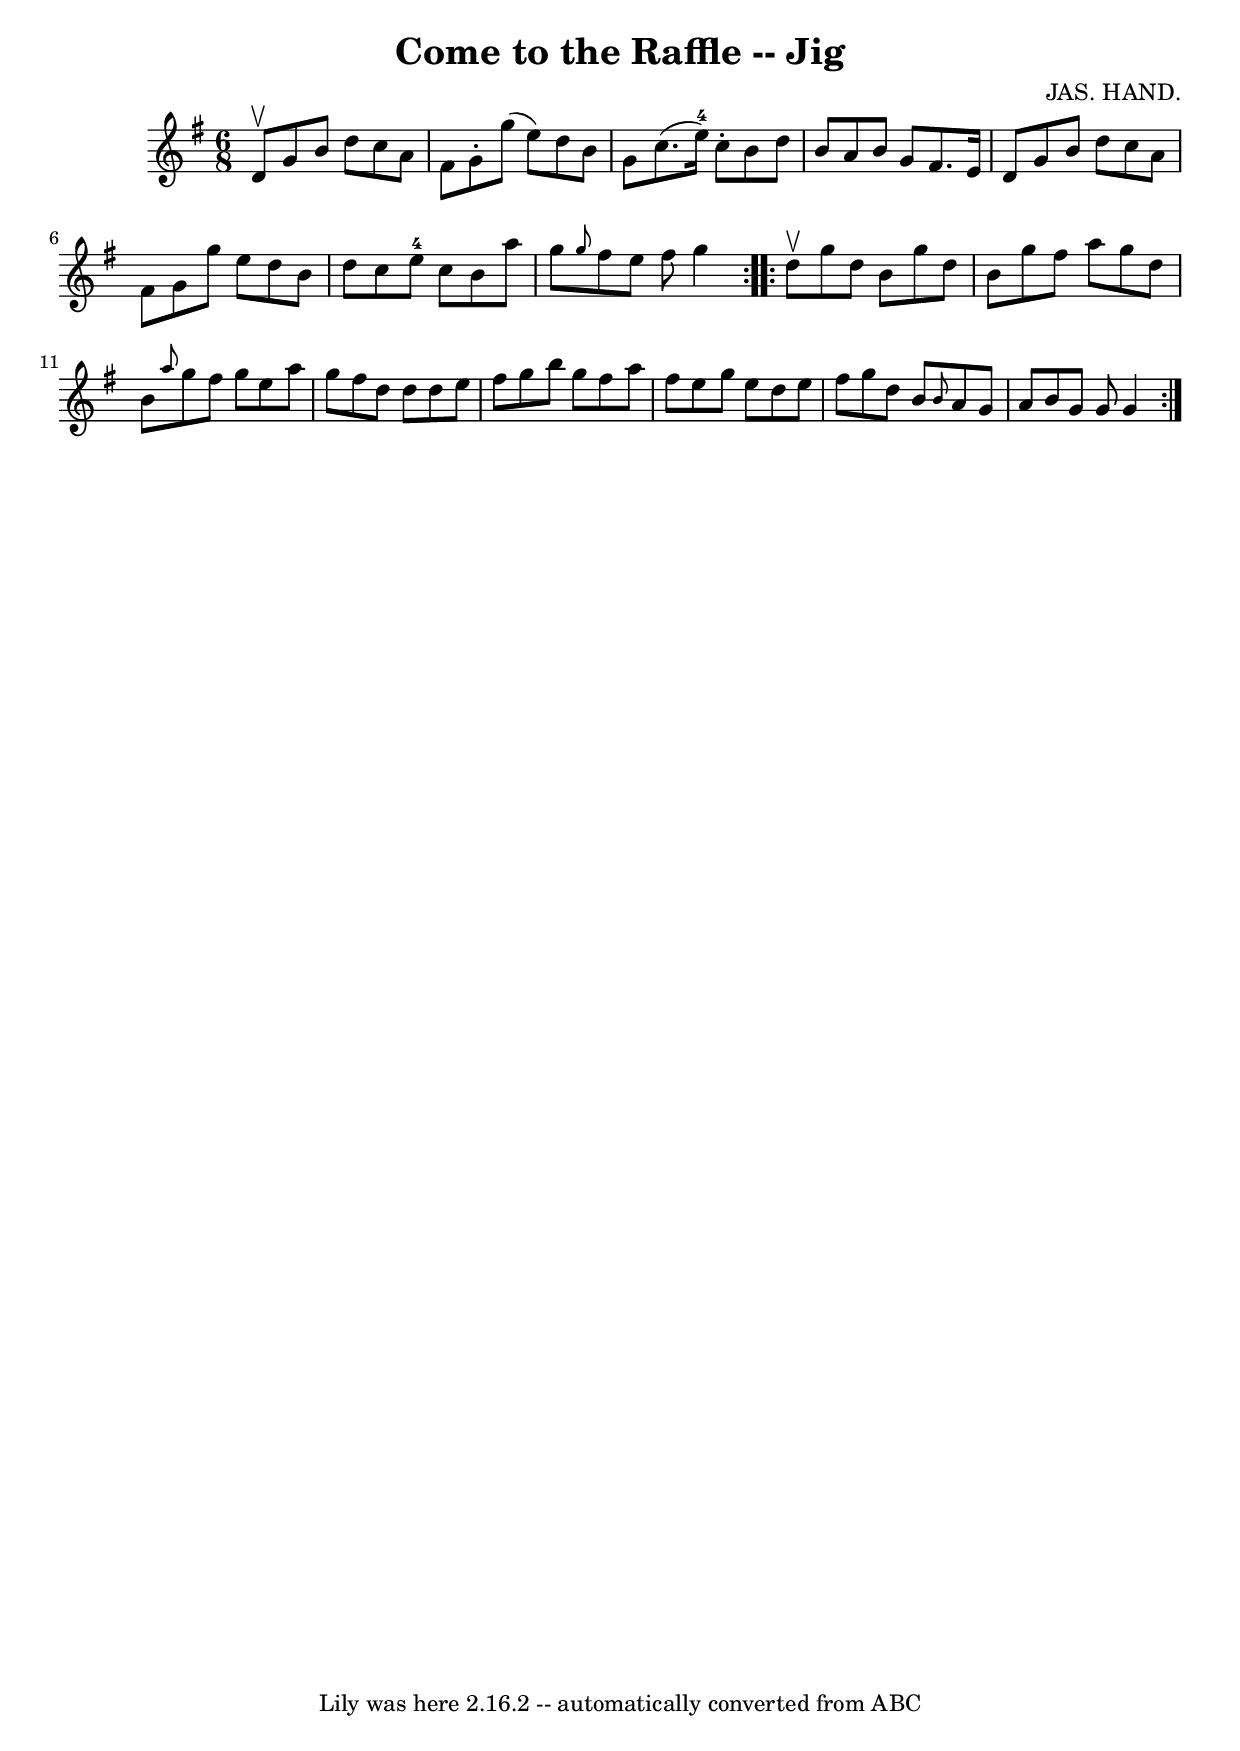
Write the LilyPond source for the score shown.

\version "2.7.40"
\include "Mammoth.ily"
\header {
	%% book = "Ryan's Mammoth Collection"
	composer = "JAS. HAND."
	crossRefNumber = "1"
	footnotes = "\\\\84 429"
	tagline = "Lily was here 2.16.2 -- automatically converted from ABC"
	title = "Come to the Raffle -- Jig"
}
voicedefault =  {
\set Score.defaultBarType = "empty"

\repeat volta 2 {
\time 6/8 \key g \major d'8^\upbow |
 g'8 b'8 d''8 c''8   
 a'8 fis'8    |
 g'8 -. g''8 (e''8) d''8 b'8 g'8    
|
 c''8. (e''16-4) c''8 -. b'8 d''8 b'8    |
   
a'8 b'8 g'8 fis'8. e'16 d'8    |
 g'8 b'8 d''8   
 c''8 a'8 fis'8    |
 g'8 g''8 e''8 d''8 b'8 d''8  
  |
 c''8 e''8-4 c''8 b'8 a''8 g''8    |
 
\grace { g''8  } fis''8 e''8 fis''8 g''4  }     \repeat volta 2 { 
 d''8^\upbow |
 g''8 d''8 b'8 g''8 d''8 b'8    
|
 g''8 fis''8 a''8 g''8 d''8 b'8    |
 \grace {   
 a''8  } g''8 fis''8 g''8 e''8 a''8 g''8    |
 fis''8  
 d''8 d''8 d''8 e''8 fis''8    |
 g''8 b''8 g''8   
 fis''8 a''8 fis''8    |
 e''8 g''8 e''8 d''8 e''8    
fis''8    |
 g''8 d''8 b'8  \grace { b'8  } a'8 g'8    
a'8    |
 b'8 g'8 g'8 g'4  }   
}

\score{
    <<

	\context Staff="default"
	{
	    \voicedefault 
	}

    >>
	\layout {
	}
	\midi {}
}
